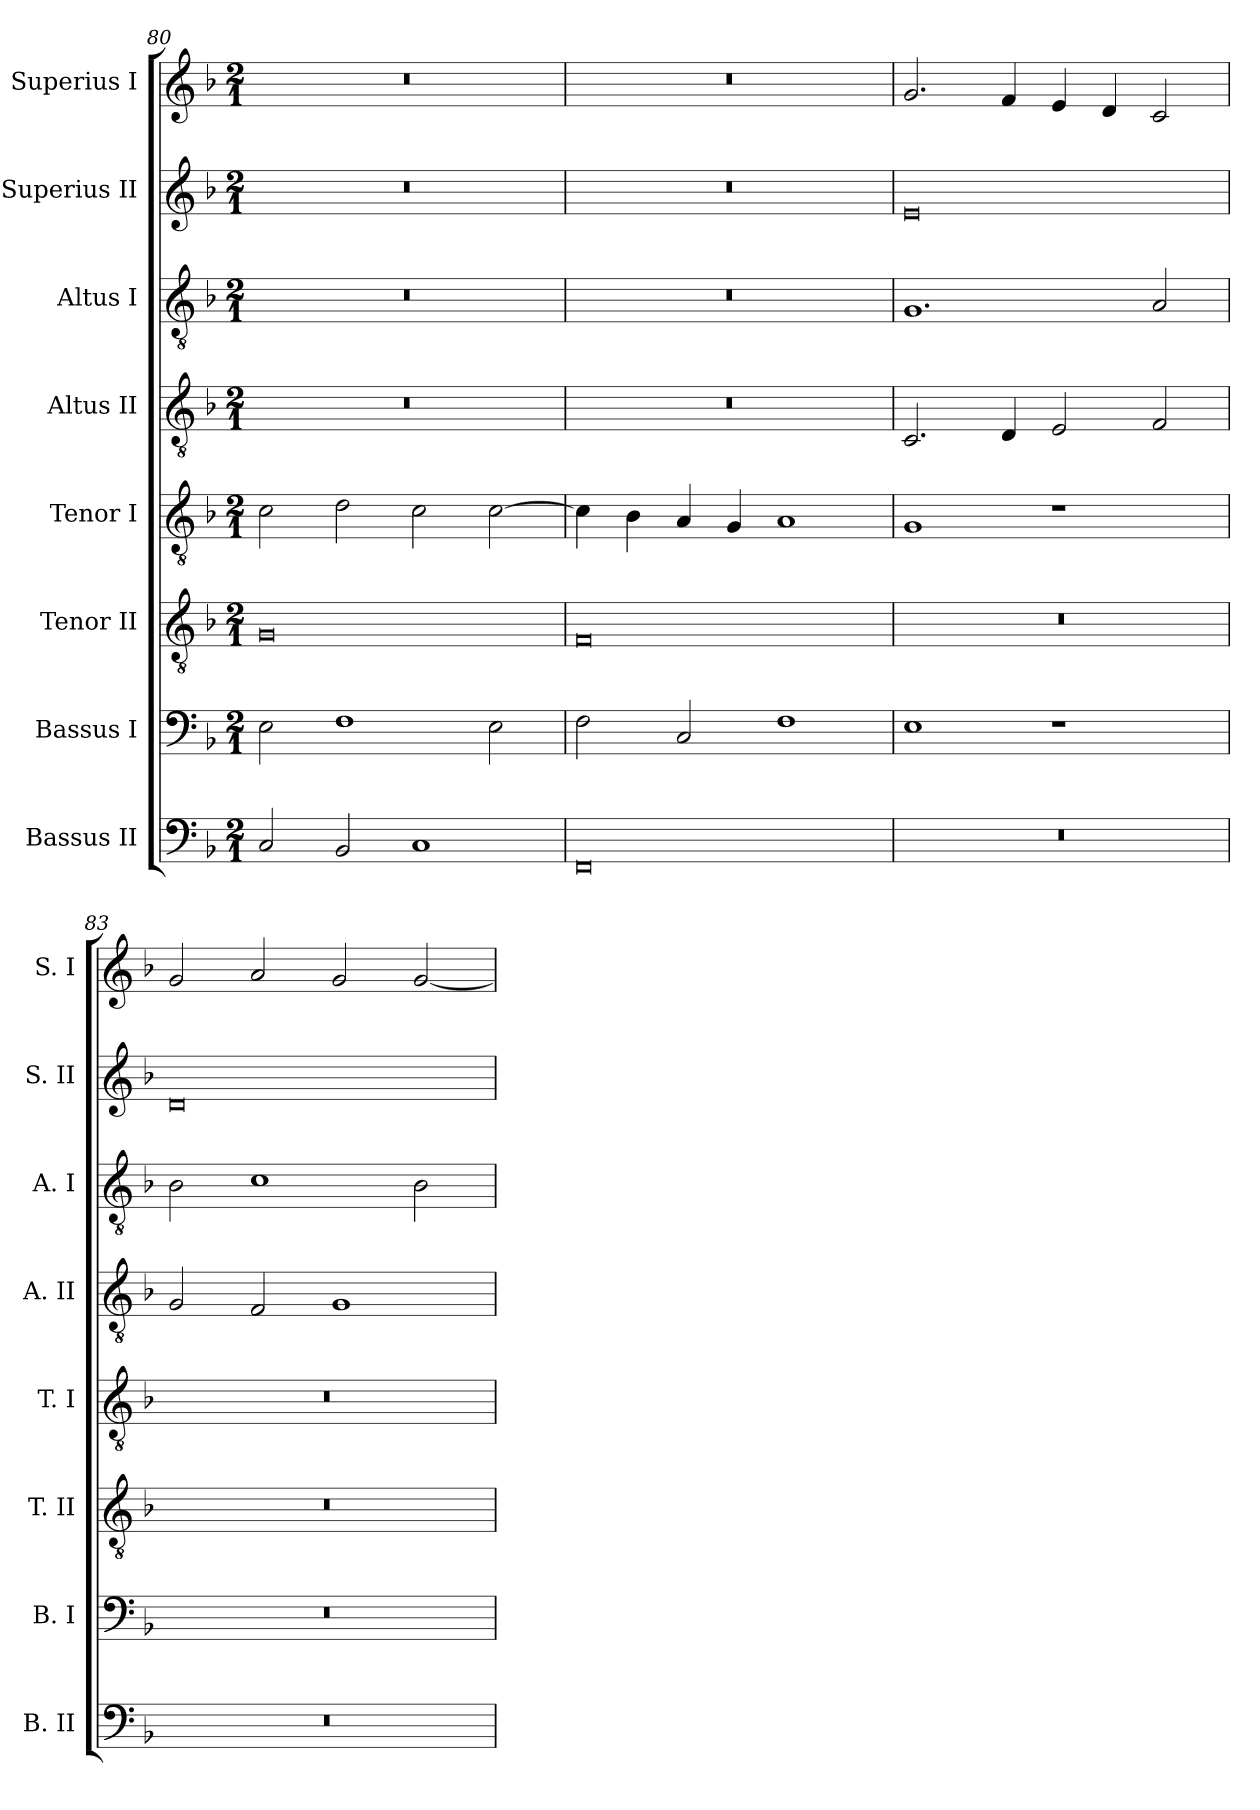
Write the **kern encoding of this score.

**kern	**kern	**kern	**kern	**kern	**kern	**kern	**kern
*part8	*part7	*part6	*part5	*part4	*part3	*part2	*part1
*staff8	*staff7	*staff6	*staff5	*staff4	*staff3	*staff2	*staff1
*I"Bassus II	*I"Bassus I	*I"Tenor II	*I"Tenor I	*I"Altus II	*I"Altus I	*I"Superius II	*I"Superius I
*I'B. II	*I'B. I	*I'T. II	*I'T. I	*I'A. II	*I'A. I	*I'S. II	*I'S. I
*clefF4	*clefF4	*clefGv2	*clefGv2	*clefGv2	*clefGv2	*clefG2	*clefG2
*k[b-]	*k[b-]	*k[b-]	*k[b-]	*k[b-]	*k[b-]	*k[b-]	*k[b-]
*F:	*F:	*F:	*F:	*F:	*F:	*F:	*F:
*M2/1	*M2/1	*M2/1	*M2/1	*M2/1	*M2/1	*M2/1	*M2/1
=80	=80	=80	=80	=80	=80	=80	=80
2C	2E	0G	2c	0r	0r	0r	0r
2BB-	1F	.	2d	.	.	.	.
1C	.	.	2c	.	.	.	.
.	2E	.	[2c	.	.	.	.
=81	=81	=81	=81	=81	=81	=81	=81
0FF	2F	0F	4c]	0r	0r	0r	0r
.	.	.	4B-	.	.	.	.
.	2C	.	4A	.	.	.	.
.	.	.	4G	.	.	.	.
.	1F	.	1A	.	.	.	.
=82	=82	=82	=82	=82	=82	=82	=82
0r	1E	0r	1G	2.C	1.G	0e	2.g
.	.	.	.	4D	.	.	4f
.	1r	.	1r	2E	.	.	4e
.	.	.	.	.	.	.	4d
.	.	.	.	2F	2A	.	2c
=83	=83	=83	=83	=83	=83	=83	=83
0r	0r	0r	0r	2G	2B-	0d	2g
.	.	.	.	2F	1c	.	2a
.	.	.	.	1G	.	.	2g
.	.	.	.	.	2B-	.	[2g
=	=	=	=	=	=	=	=
*-	*-	*-	*-	*-	*-	*-	*-
